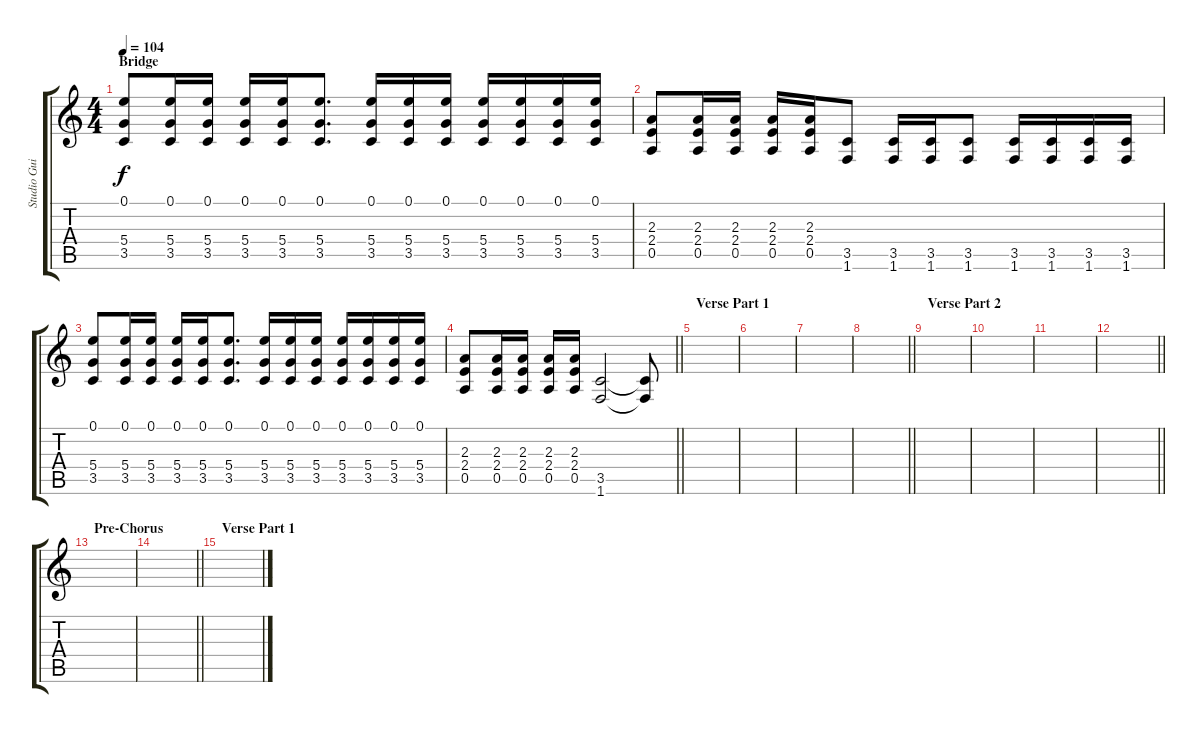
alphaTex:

\track ("Studio Guitar" "Studio Gui") {instrument electricguitarclean}
\staff {score tabs}
\tuning (E4 B3 G3 D3 A2 E2) {hide}
\ts (4 4)
\section ("" "Bridge")
\tempo 104
\clef g2
\ks c
(0.1 5.4 3.5).8{dy f} (0.1 5.4 3.5).16 (0.1 5.4 3.5).16 (0.1 5.4 3.5).16 (0.1 5.4 3.5).16 (0.1 5.4 3.5).8{d} (0.1 5.4 3.5).16 (0.1 5.4 3.5).16 (0.1 5.4 3.5).16 (0.1 5.4 3.5).16 (0.1 5.4 3.5).16 (0.1 5.4 3.5).16 (0.1 5.4 3.5).16 |
(2.3 2.4 0.5).8 (2.3 2.4 0.5).16 (2.3 2.4 0.5).16 (2.3 2.4 0.5).16 (2.3 2.4 0.5).16 (3.5 1.6).8 (3.5 1.6).16 (3.5 1.6).16 (3.5 1.6).8 (3.5 1.6).16 (3.5 1.6).16 (3.5 1.6).16 (3.5 1.6).16 |
(0.1 5.4 3.5).8 (0.1 5.4 3.5).16 (0.1 5.4 3.5).16 (0.1 5.4 3.5).16 (0.1 5.4 3.5).16 (0.1 5.4 3.5).8{d} (0.1 5.4 3.5).16 (0.1 5.4 3.5).16 (0.1 5.4 3.5).16 (0.1 5.4 3.5).16 (0.1 5.4 3.5).16 (0.1 5.4 3.5).16 (0.1 5.4 3.5).16 |
\barLineRight lightlight
(2.3 2.4 0.5).8 (2.3 2.4 0.5).16 (2.3 2.4 0.5).16 (2.3 2.4 0.5).16 (2.3 2.4 0.5).16 (3.5 1.6).2 (3.5{t} 1.6{t}).8 |
\section ("" "Verse Part 1")
|
|
|
\barLineRight lightlight
|
\section ("" "Verse Part 2")
|
|
|
\barLineRight lightlight
|
\section ("" "Pre-Chorus")
|
\barLineRight lightlight
|
\section ("" "Verse Part 1")
